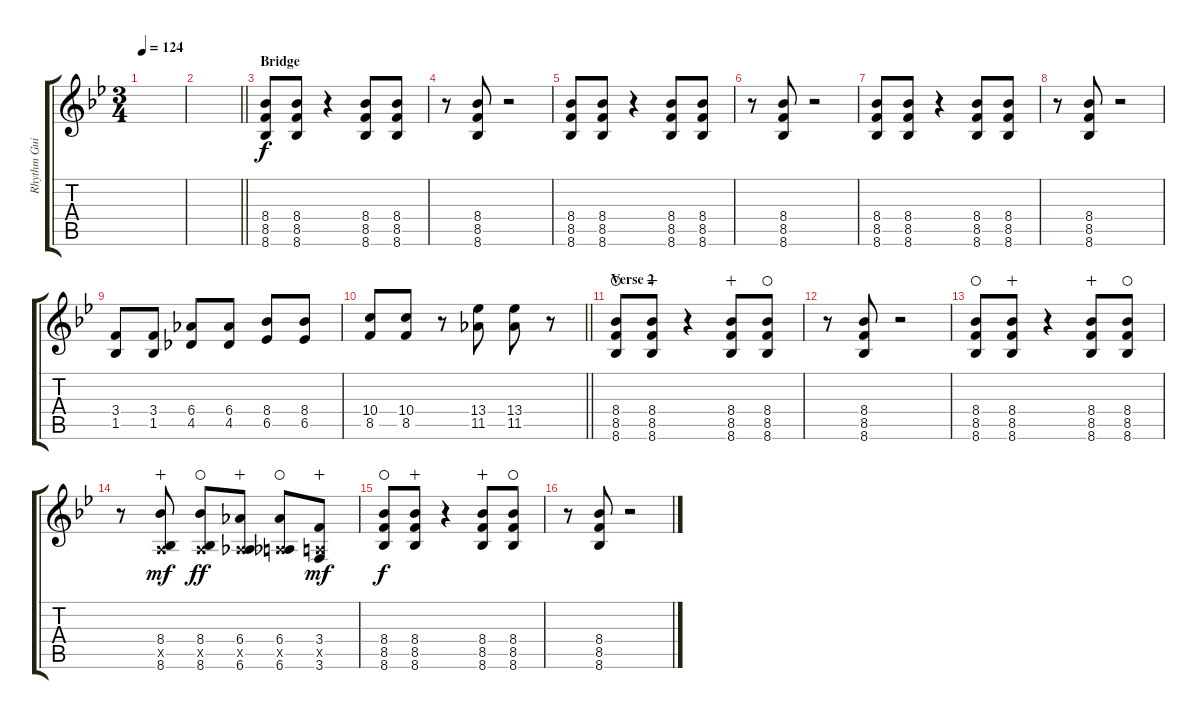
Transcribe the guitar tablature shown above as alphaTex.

\track ("Rhythm Guitar " "Rhythm Gui") {instrument distortionguitar}
\staff {score tabs}
\tuning (D4 A3 Gb3 D3 A2 D2) {hide}
\ts (3 4)
\tempo 124
\clef g2
\ks bb
|
\barLineRight lightlight
|
\section ("" "Bridge")
(8.4 8.5 8.6).8 (8.4 8.5 8.6).8 r.4 (8.4 8.5 8.6).8 (8.4 8.5 8.6).8 |
r.8 (8.4 8.5 8.6).8 r.2 |
(8.4 8.5 8.6).8 (8.4 8.5 8.6).8 r.4 (8.4 8.5 8.6).8 (8.4 8.5 8.6).8 |
r.8 (8.4 8.5 8.6).8 r.2 |
(8.4 8.5 8.6).8 (8.4 8.5 8.6).8 r.4 (8.4 8.5 8.6).8 (8.4 8.5 8.6).8 |
r.8 (8.4 8.5 8.6).8 r.2 |
(3.4 1.5).8 (3.4 1.5).8 (6.4 4.5).8 (6.4 4.5).8 (8.4 6.5).8 (8.4 6.5).8 |
\barLineRight lightlight
(10.4 8.5).8 (10.4 8.5).8 r.8 (13.4 11.5).8 (13.4 11.5).8 r.8 |
\section ("" "Verse 2")
(8.4 8.5 8.6).8{waho} (8.4 8.5 8.6).8{wahc} r.4 (8.4 8.5 8.6).8{wahc} (8.4 8.5 8.6).8{waho} |
r.8 (8.4 8.5 8.6).8 r.2 |
(8.4 8.5 8.6).8{waho} (8.4 8.5 8.6).8{wahc} r.4 (8.4 8.5 8.6).8{wahc} (8.4 8.5 8.6).8{waho} |
r.8 (8.4 0.5{x} 8.6).8{dy mf wahc} (8.4 0.5{x} 8.6).8{dy ff waho} (6.4 0.5{x} 6.6).8{wahc} (6.4 0.5{x} 6.6).8{waho} (3.4 0.5{x} 3.6).8{dy mf wahc} |
(8.4 8.5 8.6).8{dy f waho} (8.4 8.5 8.6).8{wahc} r.4 (8.4 8.5 8.6).8{wahc} (8.4 8.5 8.6).8{waho} |
r.8 (8.4 8.5 8.6).8 r.2
